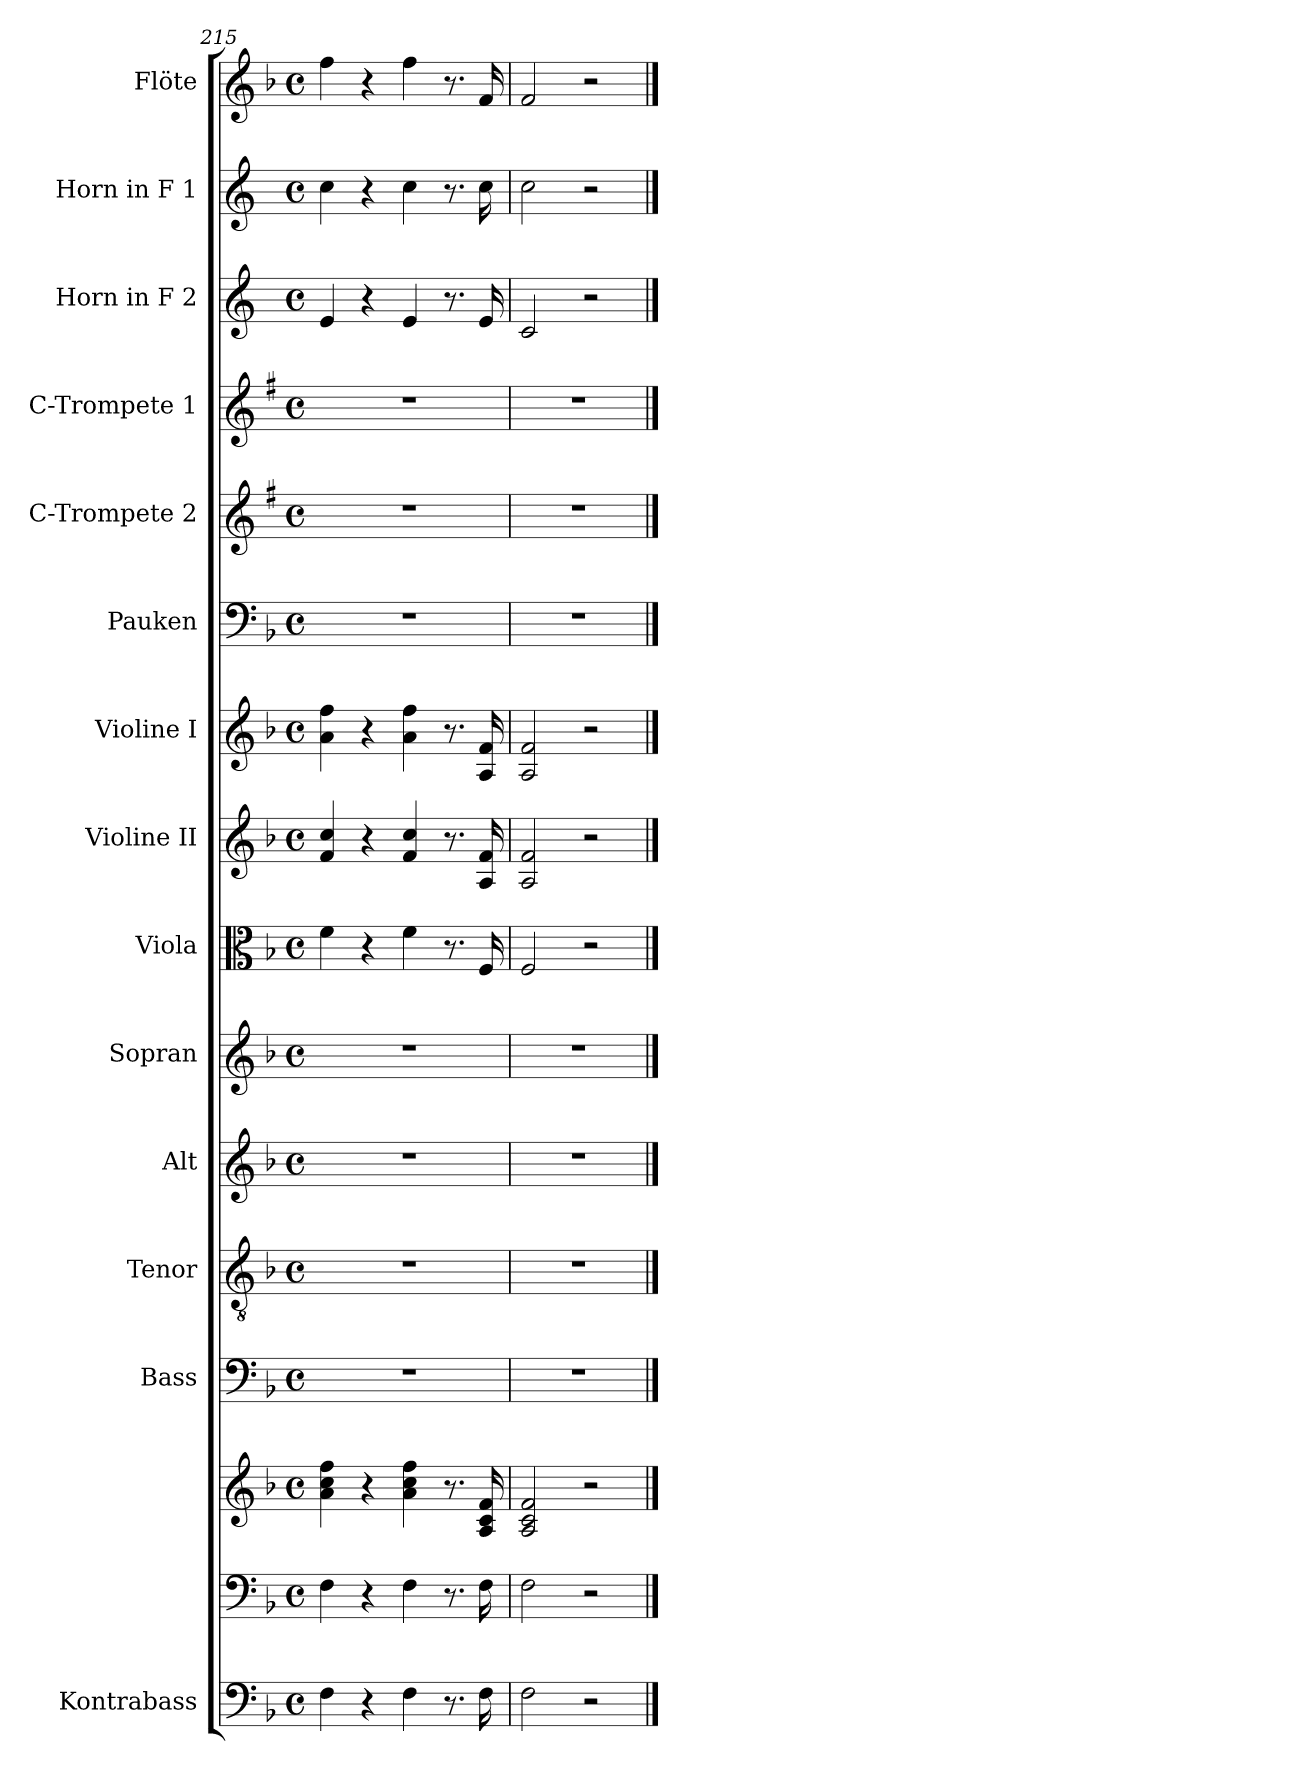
**kern	**kern	**kern	**kern	**kern	**kern	**kern	**kern	**kern	**kern	**kern	**kern	**kern	**kern	**kern	**kern
*part15	*part14	*part14	*part13	*part12	*part11	*part10	*part9	*part8	*part7	*part6	*part5	*part4	*part3	*part2	*part1
*staff16	*staff15	*staff14	*staff13	*staff12	*staff11	*staff10	*staff9	*staff8	*staff7	*staff6	*staff5	*staff4	*staff3	*staff2	*staff1
*I"Kontrabass	*	*	*I"Bass	*I"Tenor	*I"Alt	*I"Sopran	*I"Viola	*I"Violine II	*I"Violine I	*I"Pauken	*I"C-Trompete 2	*I"C-Trompete 1	*I"Horn in F 2	*I"Horn in F 1	*I"Flöte
*I'Kb.	*	*	*I'B.	*I'T.	*I'A.	*I'S.	*I'Vla.	*I'Vl. II	*I'Vl. I	*I'Pk.	*I'C Trp. 2	*I'C Trp. 1	*	*	*I'Fl.
*clefF4	*clefF4	*clefG2	*clefF4	*clefGv2	*clefG2	*clefG2	*clefC3	*clefG2	*clefG2	*clefF4	*clefG2	*clefG2	*clefG2	*clefG2	*clefG2
*ITrd7c12	*	*	*	*	*	*	*	*	*	*	*ITrd1c2	*ITrd1c2	*ITrd4c7	*ITrd4c7	*
*k[b-]	*k[b-]	*k[b-]	*k[b-]	*k[b-]	*k[b-]	*k[b-]	*k[b-]	*k[b-]	*k[b-]	*k[b-]	*k[b-]	*k[b-]	*k[b-]	*k[b-]	*k[b-]
*F:	*F:	*F:	*F:	*F:	*F:	*F:	*F:	*F:	*F:	*F:	*F:	*F:	*F:	*F:	*F:
*M4/4	*M4/4	*M4/4	*M4/4	*M4/4	*M4/4	*M4/4	*M4/4	*M4/4	*M4/4	*M4/4	*M4/4	*M4/4	*M4/4	*M4/4	*M4/4
*met(c)	*met(c)	*met(c)	*met(c)	*met(c)	*met(c)	*met(c)	*met(c)	*met(c)	*met(c)	*met(c)	*met(c)	*met(c)	*met(c)	*met(c)	*met(c)
=215	=215	=215	=215	=215	=215	=215	=215	=215	=215	=215	=215	=215	=215	=215	=215
4FF\	4F\	4a\ 4cc\ 4ff\	1r	1r	1r	1r	4f\	4f/ 4cc/	4a\ 4ff\	1r	1r	1r	4A/	4f\	4ff\
4r	4r	4r	.	.	.	.	4r	4r	4r	.	.	.	4r	4r	4r
4FF\	4F\	4a\ 4cc\ 4ff\	.	.	.	.	4f\	4f/ 4cc/	4a\ 4ff\	.	.	.	4A/	4f\	4ff\
8.r	8.r	8.r	.	.	.	.	8.r	8.r	8.r	.	.	.	8.r	8.r	8.r
16FF\	16F\	16A/ 16c/ 16f/	.	.	.	.	16F/	16A/ 16f/	16A/ 16f/	.	.	.	16A/	16f\	16f/
=216	=216	=216	=216	=216	=216	=216	=216	=216	=216	=216	=216	=216	=216	=216	=216
2FF\	2F\	2A/ 2c/ 2f/	1r	1r	1r	1r	2F/	2A/ 2f/	2A/ 2f/	1r	1r	1r	2F/	2f\	2f/
2r	2r	2r	.	.	.	.	2r	2r	2r	.	.	.	2r	2r	2r
==	==	==	==	==	==	==	==	==	==	==	==	==	==	==	==
*-	*-	*-	*-	*-	*-	*-	*-	*-	*-	*-	*-	*-	*-	*-	*-
